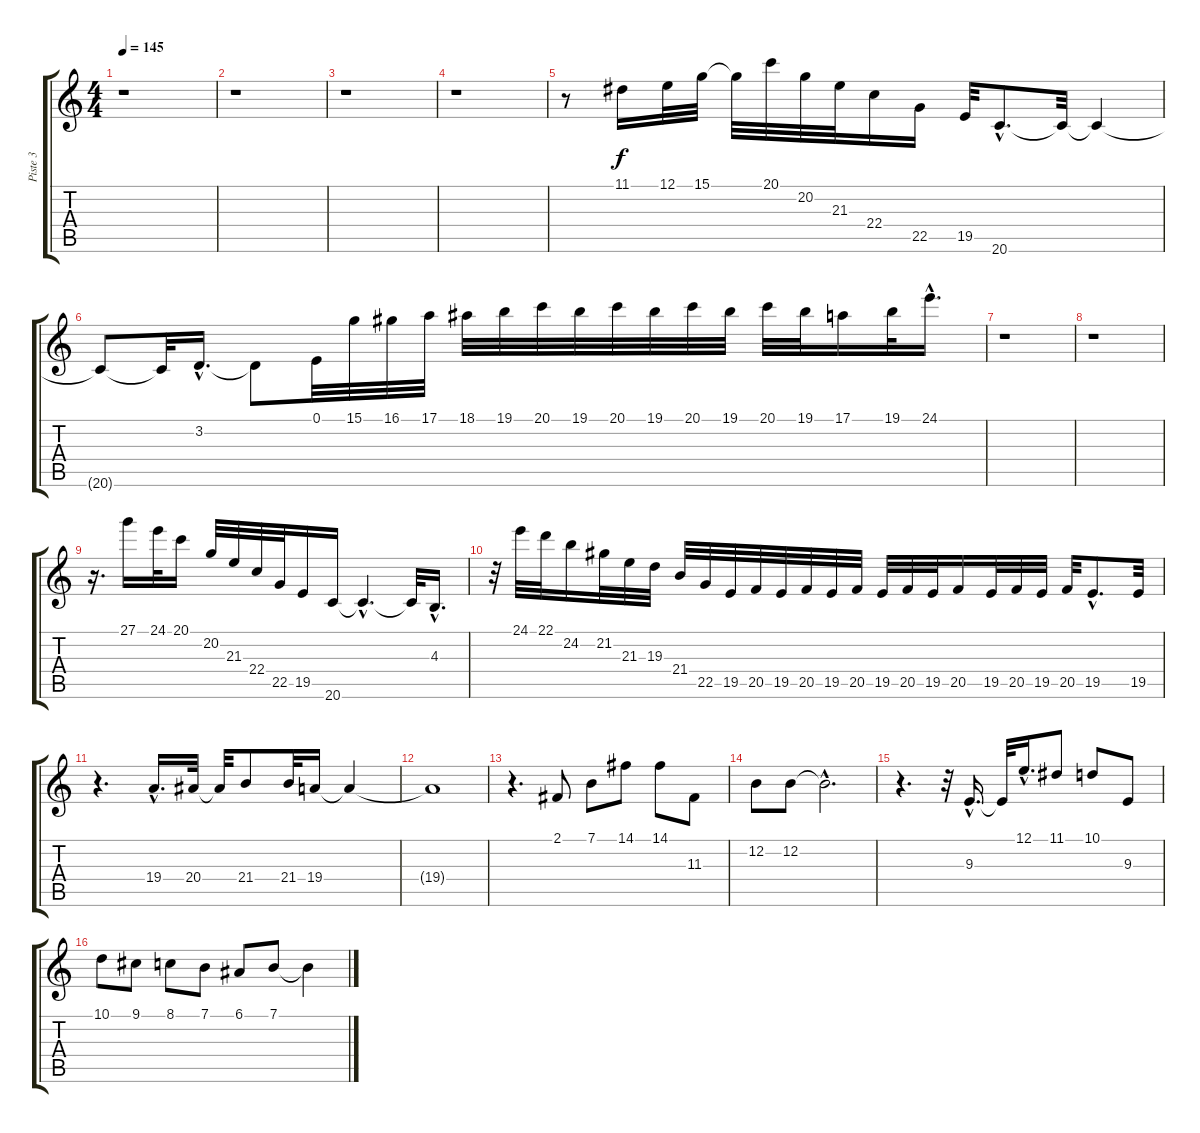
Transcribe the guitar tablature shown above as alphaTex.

\track ("Piste 3" "Piste 3") {instrument flute}
\staff {score tabs}
\tuning (E4 B3 G3 D3 A2 E2) {hide}
\ts (4 4)
\tempo 145
\clef g2
\ks c
r.1{dy f instrument flute} |
r.1 |
r.1 |
r.1 |
r.8 11.1.16 12.1.32 15.1.32 15.1{t}.32 20.1.32 20.2.32 21.3.32 22.4.16 22.5.16 19.5.32 20.6{hac}.8{d} 20.6{t}.32 20.6{t}.4 |
20.6{t}.8 20.6{t}.32 3.2{hac}.16{d} 3.2{t}.8 0.1.32 15.1.32 16.1.32 17.1.32 18.1.32 19.1.32 20.1.32 19.1.32 20.1.32 19.1.32 20.1.32 19.1.32 20.1.32 19.1.32 17.1.16 19.1.32 24.1{hac}.16{d} |
r.1 |
r.1 |
r.16{d} 27.1.16 24.1.32 20.1.16 20.2.32 21.3.32 22.4.32 22.5.32 19.5.16 20.6.16 20.6{hac t}.4{d} 20.6{t}.32 4.3{hac}.16{d} |
r.32 24.1.32 22.1.32 24.2.16 21.2.32 21.3.32 19.3.32 21.4.32 22.5.32 19.5.32 20.5.32 19.5.32 20.5.32 19.5.32 20.5.32 19.5.32 20.5.32 19.5.32 20.5.16 19.5.32 20.5.32 19.5.32 20.5.32 19.5{hac}.8{d} 19.5.32 |
r.4{d} 19.4{hac}.16{d} 20.4.32 20.4{t}.32 21.4.8 21.4.32 19.4.16 19.4{t}.4 |
19.4{t}.1 |
r.4{d} 2.1.8 7.1.8 14.1.8 14.1.8 11.3.8 |
12.2.8 12.2.8 12.2{hac t}.2{d} |
r.4{d} r.32 9.3{hac}.16{d} 9.3{t}.32 12.1{hac}.16{d} 11.1.8 10.1.8 9.3.8 |
10.1.8 9.1.8 8.1.8 7.1.8 6.1.8 7.1.8 7.1{t}.4
